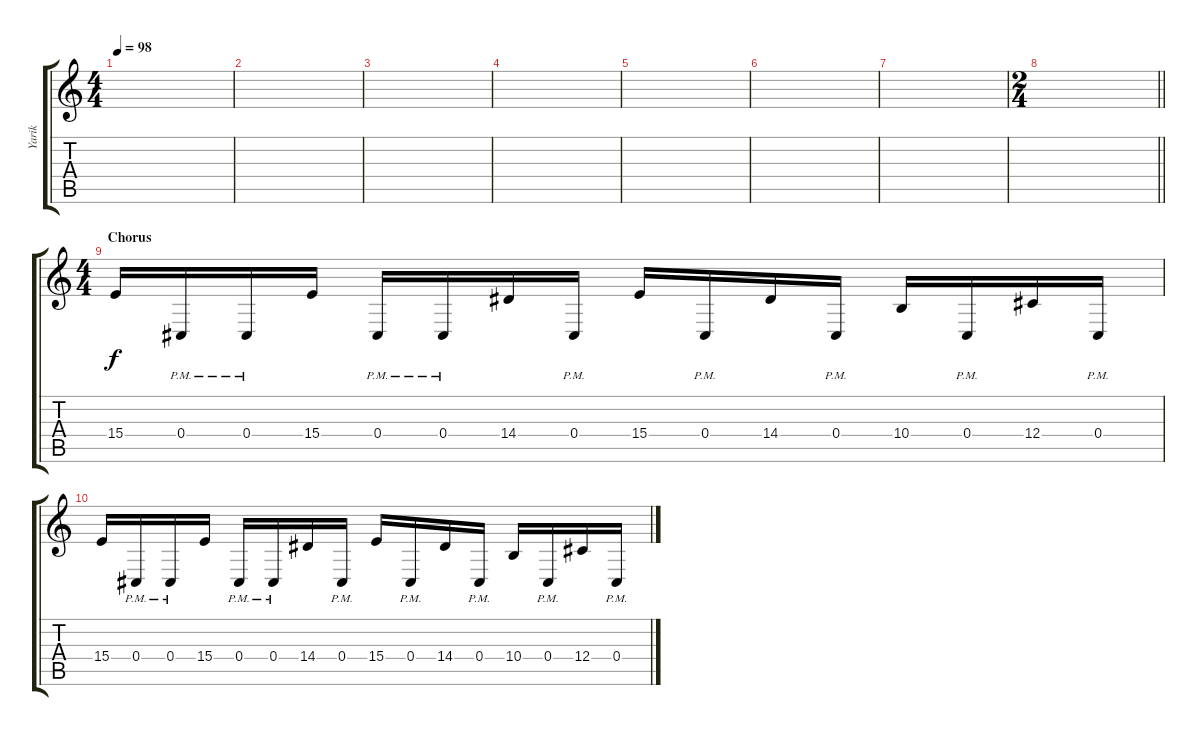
\track ("Yarik" "Yarik") {instrument lead2sawtooth}
\staff {score tabs}
\tuning (Eb4 Bb3 Gb3 Db3 Ab2 Db2) {hide}
\ts (4 4)
\tempo 98
\clef g2
\ks c
|
|
|
|
|
|
|
\ts (2 4)
\barLineRight lightlight
|
\ts (4 4)
\section ("" "Chorus")
15.4.16 0.4{pm}.16 0.4{pm}.16 15.4.16 0.4{pm}.16 0.4{pm}.16 14.4.16 0.4{pm}.16 15.4.16 0.4{pm}.16 14.4.16 0.4{pm}.16 10.4.16 0.4{pm}.16 12.4.16 0.4{pm}.16 |
15.4.16 0.4{pm}.16 0.4{pm}.16 15.4.16 0.4{pm}.16 0.4{pm}.16 14.4.16 0.4{pm}.16 15.4.16 0.4{pm}.16 14.4.16 0.4{pm}.16 10.4.16 0.4{pm}.16 12.4.16 0.4{pm}.16
